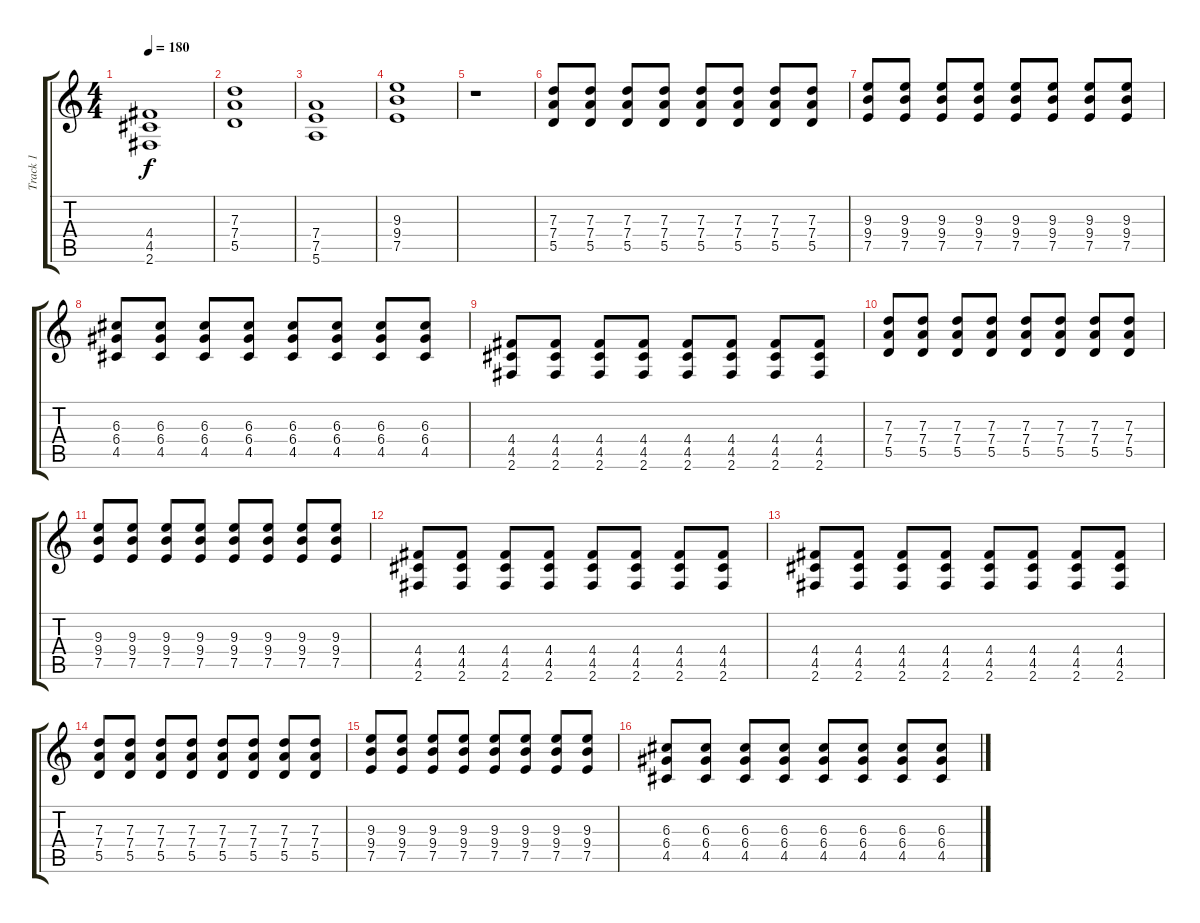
\track ("Track 1" "Track 1") {instrument distortionguitar}
\staff {score tabs}
\tuning (E4 B3 G3 D3 A2 E2) {hide}
\ts (4 4)
\tempo 180
\clef g2
\ks c
(4.4 4.5 2.6).1{dy f} |
(7.3 7.4 5.5).1 |
(7.4 7.5 5.6).1 |
(9.3 9.4 7.5).1 |
r.1 |
(7.3 7.4 5.5).8 (7.3 7.4 5.5).8 (7.3 7.4 5.5).8 (7.3 7.4 5.5).8 (7.3 7.4 5.5).8 (7.3 7.4 5.5).8 (7.3 7.4 5.5).8 (7.3 7.4 5.5).8 |
(9.3 9.4 7.5).8 (9.3 9.4 7.5).8 (9.3 9.4 7.5).8 (9.3 9.4 7.5).8 (9.3 9.4 7.5).8 (9.3 9.4 7.5).8 (9.3 9.4 7.5).8 (9.3 9.4 7.5).8 |
(6.3 6.4 4.5).8 (6.3 6.4 4.5).8 (6.3 6.4 4.5).8 (6.3 6.4 4.5).8 (6.3 6.4 4.5).8 (6.3 6.4 4.5).8 (6.3 6.4 4.5).8 (6.3 6.4 4.5).8 |
(4.4 4.5 2.6).8 (4.4 4.5 2.6).8 (4.4 4.5 2.6).8 (4.4 4.5 2.6).8 (4.4 4.5 2.6).8 (4.4 4.5 2.6).8 (4.4 4.5 2.6).8 (4.4 4.5 2.6).8 |
(7.3 7.4 5.5).8 (7.3 7.4 5.5).8 (7.3 7.4 5.5).8 (7.3 7.4 5.5).8 (7.3 7.4 5.5).8 (7.3 7.4 5.5).8 (7.3 7.4 5.5).8 (7.3 7.4 5.5).8 |
(9.3 9.4 7.5).8 (9.3 9.4 7.5).8 (9.3 9.4 7.5).8 (9.3 9.4 7.5).8 (9.3 9.4 7.5).8 (9.3 9.4 7.5).8 (9.3 9.4 7.5).8 (9.3 9.4 7.5).8 |
(4.4 4.5 2.6).8 (4.4 4.5 2.6).8 (4.4 4.5 2.6).8 (4.4 4.5 2.6).8 (4.4 4.5 2.6).8 (4.4 4.5 2.6).8 (4.4 4.5 2.6).8 (4.4 4.5 2.6).8 |
(4.4 4.5 2.6).8 (4.4 4.5 2.6).8 (4.4 4.5 2.6).8 (4.4 4.5 2.6).8 (4.4 4.5 2.6).8 (4.4 4.5 2.6).8 (4.4 4.5 2.6).8 (4.4 4.5 2.6).8 |
(7.3 7.4 5.5).8 (7.3 7.4 5.5).8 (7.3 7.4 5.5).8 (7.3 7.4 5.5).8 (7.3 7.4 5.5).8 (7.3 7.4 5.5).8 (7.3 7.4 5.5).8 (7.3 7.4 5.5).8 |
(9.3 9.4 7.5).8 (9.3 9.4 7.5).8 (9.3 9.4 7.5).8 (9.3 9.4 7.5).8 (9.3 9.4 7.5).8 (9.3 9.4 7.5).8 (9.3 9.4 7.5).8 (9.3 9.4 7.5).8 |
(6.3 6.4 4.5).8 (6.3 6.4 4.5).8 (6.3 6.4 4.5).8 (6.3 6.4 4.5).8 (6.3 6.4 4.5).8 (6.3 6.4 4.5).8 (6.3 6.4 4.5).8 (6.3 6.4 4.5).8
